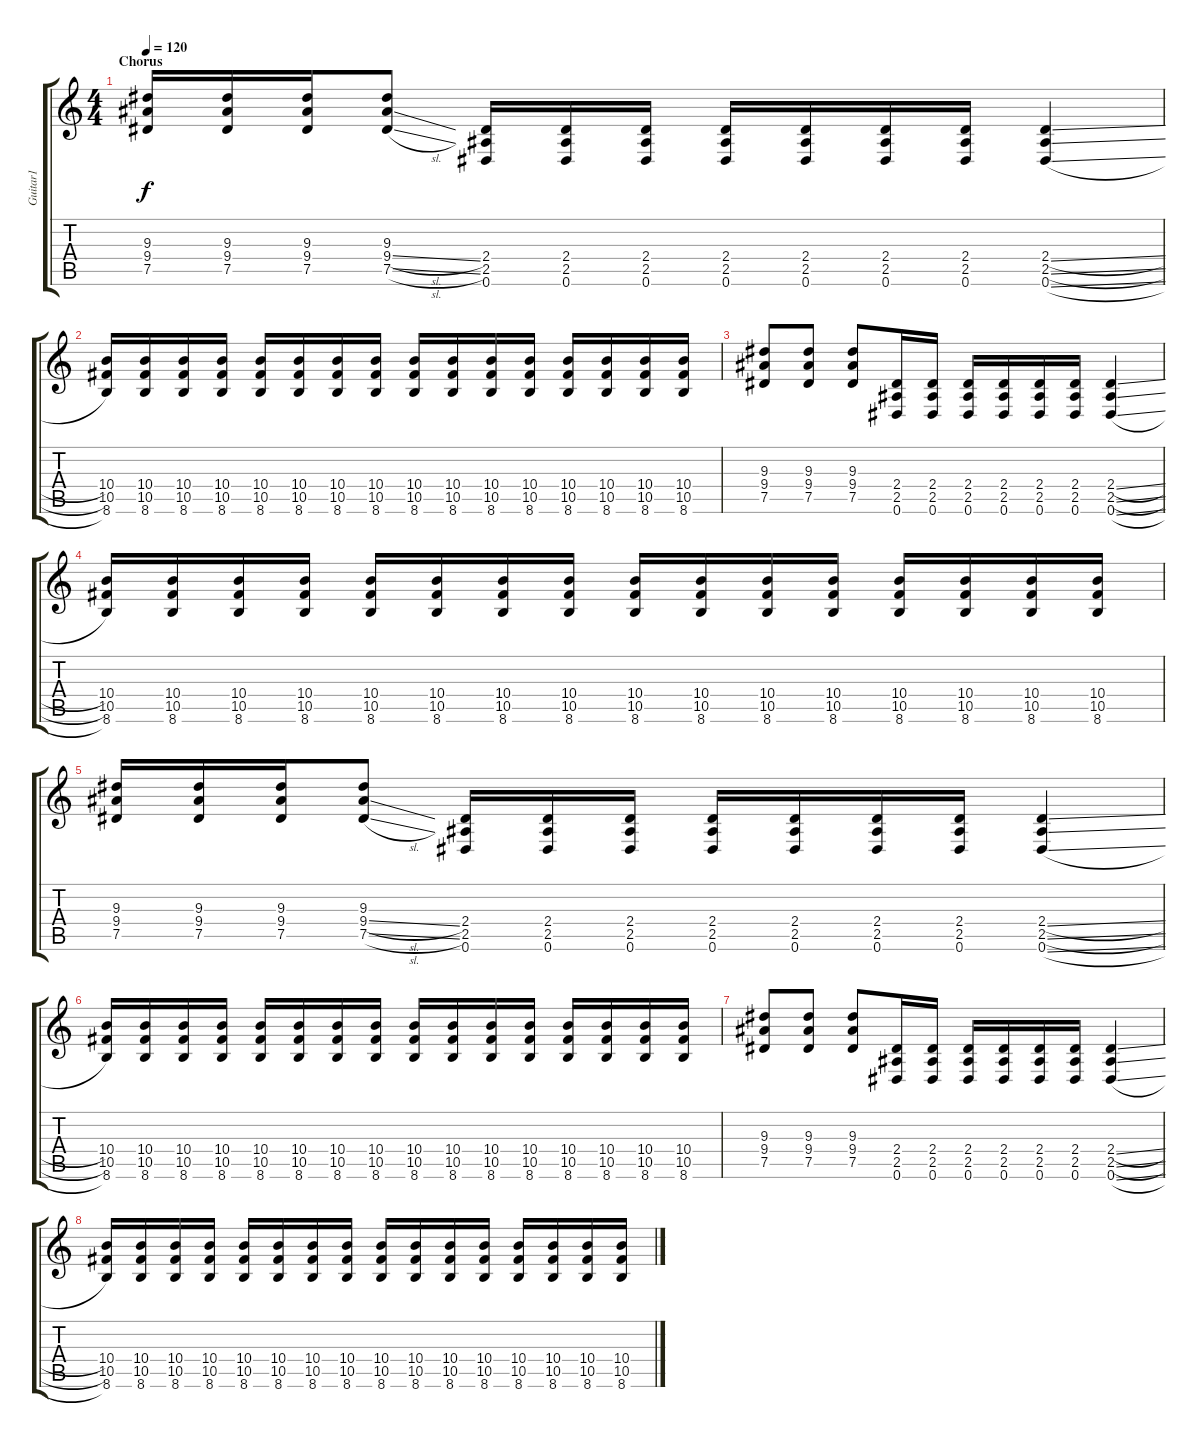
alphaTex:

\track ("Guitar1" "Guitar1") {instrument overdrivenguitar}
\staff {score tabs}
\tuning (Eb4 Bb3 Gb3 Db3 Ab2 Eb2) {hide}
\ts (4 4)
\section ("" "Chorus")
\tempo 120
\clef g2
\ks c
(9.3 9.4 7.5).16{dy f} (9.3 9.4 7.5).16 (9.3 9.4 7.5).16 (9.3 9.4{sl} 7.5{sl}).8 (2.4 2.5 0.6).16 (2.4 2.5 0.6).16 (2.4 2.5 0.6).16 (2.4 2.5 0.6).16 (2.4 2.5 0.6).16 (2.4 2.5 0.6).16 (2.4 2.5 0.6).16 (2.4{sl} 2.5{sl} 0.6{sl}).4 |
(10.4 10.5 8.6).16 (10.4 10.5 8.6).16 (10.4 10.5 8.6).16 (10.4 10.5 8.6).16 (10.4 10.5 8.6).16 (10.4 10.5 8.6).16 (10.4 10.5 8.6).16 (10.4 10.5 8.6).16 (10.4 10.5 8.6).16 (10.4 10.5 8.6).16 (10.4 10.5 8.6).16 (10.4 10.5 8.6).16 (10.4 10.5 8.6).16 (10.4 10.5 8.6).16 (10.4 10.5 8.6).16 (10.4 10.5 8.6).16 |
(9.3 9.4 7.5).8 (9.3 9.4 7.5).8 (9.3 9.4 7.5).8 (2.4 2.5 0.6).16 (2.4 2.5 0.6).16 (2.4 2.5 0.6).16 (2.4 2.5 0.6).16 (2.4 2.5 0.6).16 (2.4 2.5 0.6).16 (2.4{sl} 2.5{sl} 0.6{sl}).4 |
(10.4 10.5 8.6).16 (10.4 10.5 8.6).16 (10.4 10.5 8.6).16 (10.4 10.5 8.6).16 (10.4 10.5 8.6).16 (10.4 10.5 8.6).16 (10.4 10.5 8.6).16 (10.4 10.5 8.6).16 (10.4 10.5 8.6).16 (10.4 10.5 8.6).16 (10.4 10.5 8.6).16 (10.4 10.5 8.6).16 (10.4 10.5 8.6).16 (10.4 10.5 8.6).16 (10.4 10.5 8.6).16 (10.4 10.5 8.6).16 |
(9.3 9.4 7.5).16 (9.3 9.4 7.5).16 (9.3 9.4 7.5).16 (9.3 9.4{sl} 7.5{sl}).8 (2.4 2.5 0.6).16 (2.4 2.5 0.6).16 (2.4 2.5 0.6).16 (2.4 2.5 0.6).16 (2.4 2.5 0.6).16 (2.4 2.5 0.6).16 (2.4 2.5 0.6).16 (2.4{sl} 2.5{sl} 0.6{sl}).4 |
(10.4 10.5 8.6).16 (10.4 10.5 8.6).16 (10.4 10.5 8.6).16 (10.4 10.5 8.6).16 (10.4 10.5 8.6).16 (10.4 10.5 8.6).16 (10.4 10.5 8.6).16 (10.4 10.5 8.6).16 (10.4 10.5 8.6).16 (10.4 10.5 8.6).16 (10.4 10.5 8.6).16 (10.4 10.5 8.6).16 (10.4 10.5 8.6).16 (10.4 10.5 8.6).16 (10.4 10.5 8.6).16 (10.4 10.5 8.6).16 |
(9.3 9.4 7.5).8 (9.3 9.4 7.5).8 (9.3 9.4 7.5).8 (2.4 2.5 0.6).16 (2.4 2.5 0.6).16 (2.4 2.5 0.6).16 (2.4 2.5 0.6).16 (2.4 2.5 0.6).16 (2.4 2.5 0.6).16 (2.4{sl} 2.5{sl} 0.6{sl}).4 |
(10.4 10.5 8.6).16 (10.4 10.5 8.6).16 (10.4 10.5 8.6).16 (10.4 10.5 8.6).16 (10.4 10.5 8.6).16 (10.4 10.5 8.6).16 (10.4 10.5 8.6).16 (10.4 10.5 8.6).16 (10.4 10.5 8.6).16 (10.4 10.5 8.6).16 (10.4 10.5 8.6).16 (10.4 10.5 8.6).16 (10.4 10.5 8.6).16 (10.4 10.5 8.6).16 (10.4 10.5 8.6).16 (10.4 10.5 8.6).16
